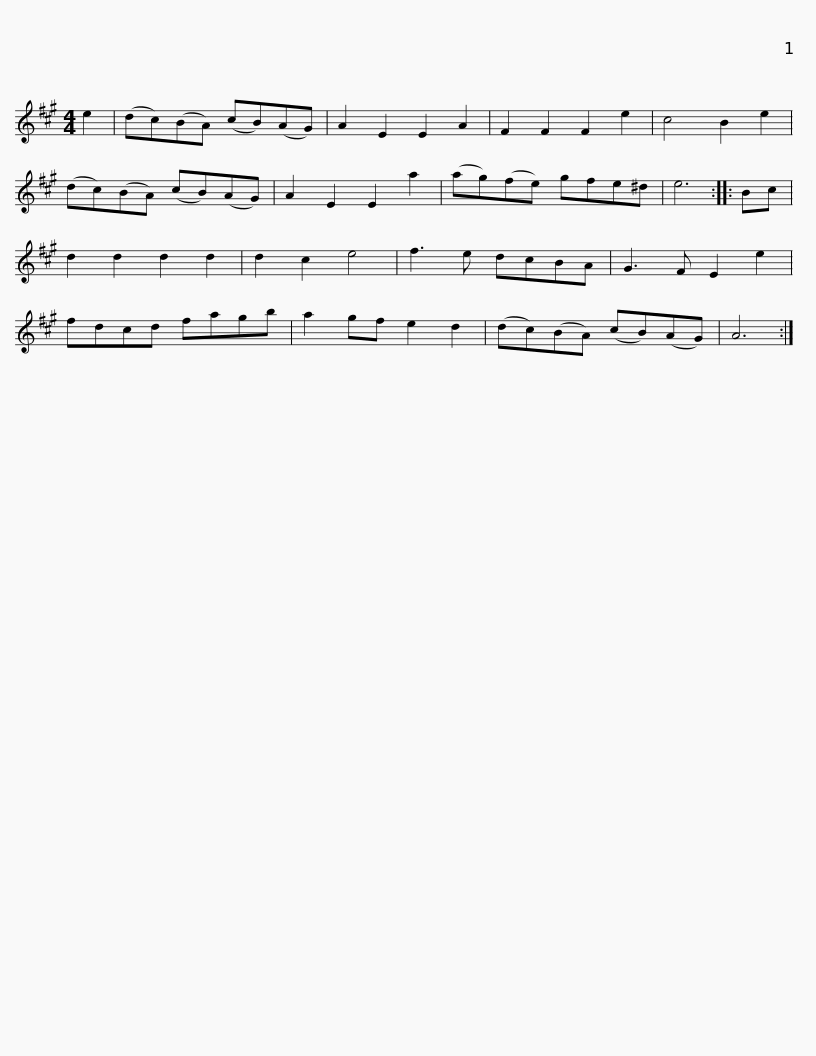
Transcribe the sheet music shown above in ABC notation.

X:1
L:1/8
M:4/4
I:linebreak $
K:A
V:1 treble
V:1
 e2 | (dc)(BA) (cB)(AG) | A2 E2 E2 A2 | F2 F2 F2 e2 | c4 B2 e2 | %5
 (dc)(BA) (cB)(AG) | A2 E2 E2 a2 | (ag)(fe) gfe^d |$ e6 :: Bc | %10
 d2 d2 d2 d2 | d2 c2 e4 | f3 e dcBA | G3 F E2 e2 | fdcd fagb | %15
 a2 gf e2 d2 |$ (dc)(BA) (cB)(AG) | A6 :| %18
